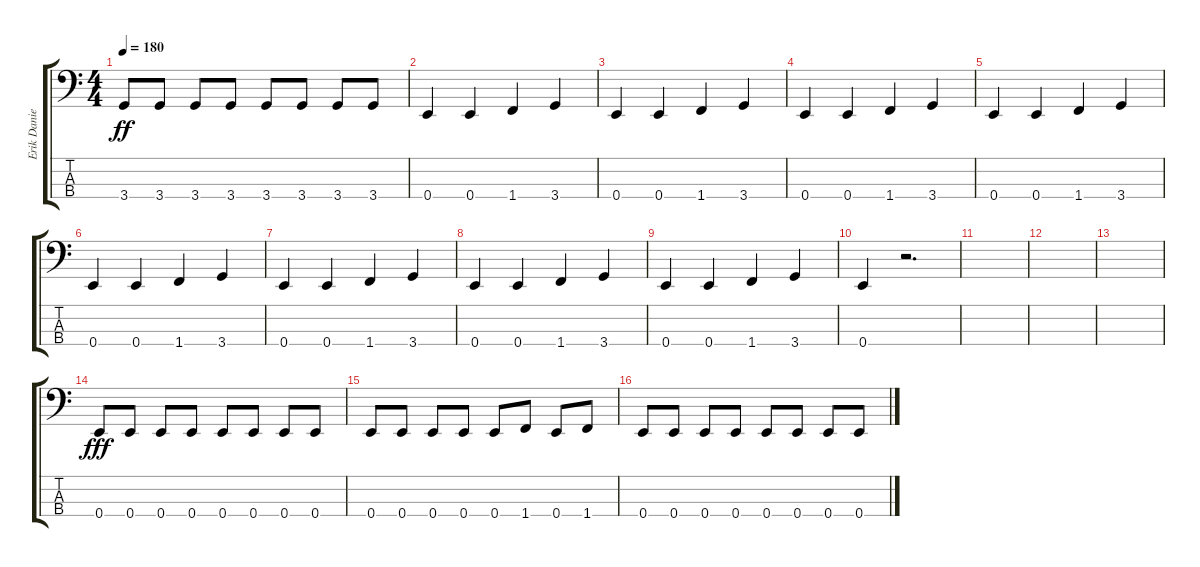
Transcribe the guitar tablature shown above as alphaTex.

\track ("Erik Danielsson" "Erik Danie") {instrument electricbasspick}
\staff {score tabs}
\tuning (G2 D2 A1 E1) {hide}
\ts (4 4)
\tempo 180
\clef f4
\ks c
3.4.8{dy ff} 3.4.8 3.4.8 3.4.8 3.4.8 3.4.8 3.4.8 3.4.8 |
0.4.4 0.4.4 1.4.4 3.4.4 |
0.4.4 0.4.4 1.4.4 3.4.4 |
0.4.4 0.4.4 1.4.4 3.4.4 |
0.4.4 0.4.4 1.4.4 3.4.4 |
0.4.4 0.4.4 1.4.4 3.4.4 |
0.4.4 0.4.4 1.4.4 3.4.4 |
0.4.4 0.4.4 1.4.4 3.4.4 |
0.4.4 0.4.4 1.4.4 3.4.4 |
0.4.4 r.2{d} |
|
|
|
0.4.8{dy fff} 0.4.8 0.4.8 0.4.8 0.4.8 0.4.8 0.4.8 0.4.8 |
0.4.8 0.4.8 0.4.8 0.4.8 0.4.8 1.4.8 0.4.8 1.4.8 |
0.4.8 0.4.8 0.4.8 0.4.8 0.4.8 0.4.8 0.4.8 0.4.8
